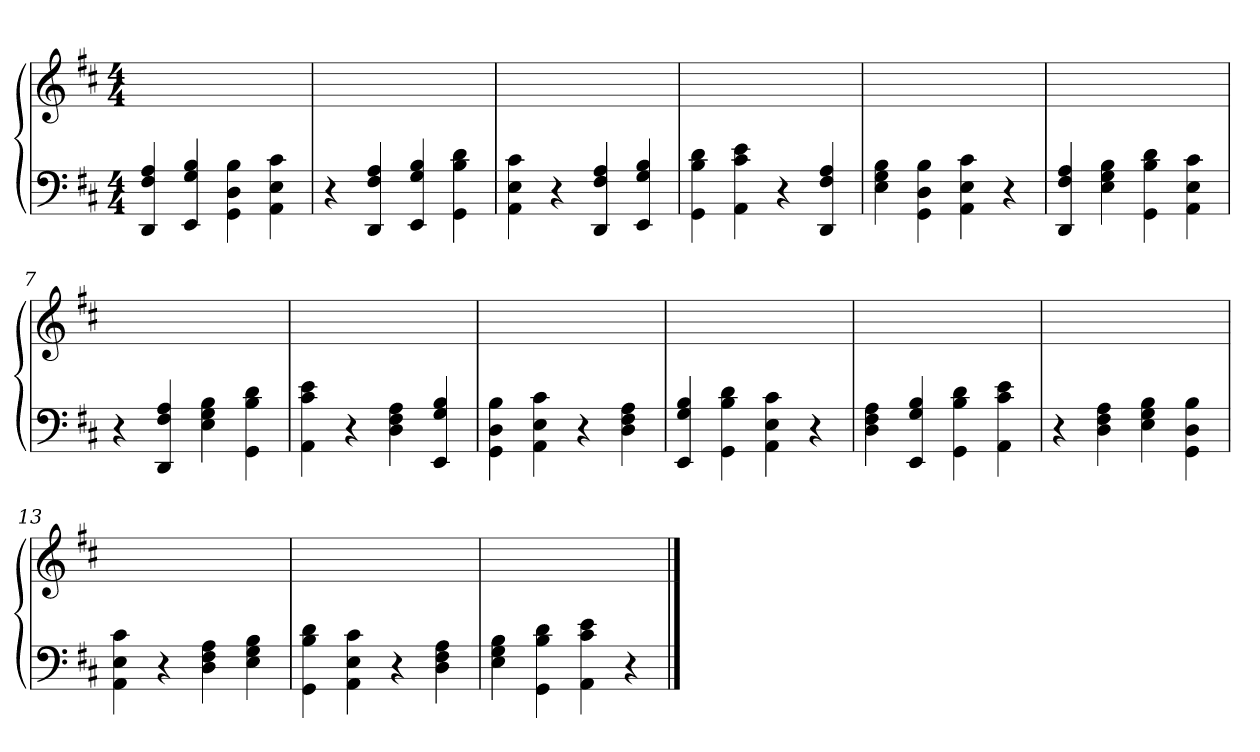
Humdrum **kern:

**kern	**kern
*part2	*part1
*staff2	*staff1
*clefF4	*clefG2
*k[f#c#]	*k[f#c#]
*D:	*D:
*M4/4	*M4/4
*MM60	*MM60
=1	=1
4DD 4F# 4A	1ryy
4EE 4G 4B	.
4GG 4D 4B	.
4AA 4E 4c#	.
=2	=2
4r	1ryy
4DD 4F# 4A	.
4EE 4G 4B	.
4GG 4B 4d	.
=3	=3
4AA 4E 4c#	1ryy
4r	.
4DD 4F# 4A	.
4EE 4G 4B	.
=4	=4
4GG 4B 4d	1ryy
4AA 4c# 4e	.
4r	.
4DD 4F# 4A	.
=5	=5
4E 4G 4B	1ryy
4GG 4D 4B	.
4AA 4E 4c#	.
4r	.
=6	=6
4DD 4F# 4A	1ryy
4E 4G 4B	.
4GG 4B 4d	.
4AA 4E 4c#	.
=7	=7
4r	1ryy
4DD 4F# 4A	.
4E 4G 4B	.
4GG 4B 4d	.
=8	=8
4AA 4c# 4e	1ryy
4r	.
4D 4F# 4A	.
4EE 4G 4B	.
=9	=9
4GG 4D 4B	1ryy
4AA 4E 4c#	.
4r	.
4D 4F# 4A	.
=10	=10
4EE 4G 4B	1ryy
4GG 4B 4d	.
4AA 4E 4c#	.
4r	.
=11	=11
4D 4F# 4A	1ryy
4EE 4G 4B	.
4GG 4B 4d	.
4AA 4c# 4e	.
=12	=12
4r	1ryy
4D 4F# 4A	.
4E 4G 4B	.
4GG 4D 4B	.
=13	=13
4AA 4E 4c#	1ryy
4r	.
4D 4F# 4A	.
4E 4G 4B	.
=14	=14
4GG 4B 4d	1ryy
4AA 4E 4c#	.
4r	.
4D 4F# 4A	.
=15	=15
4E 4G 4B	1ryy
4GG 4B 4d	.
4AA 4c# 4e	.
4r	.
==	==
*-	*-
